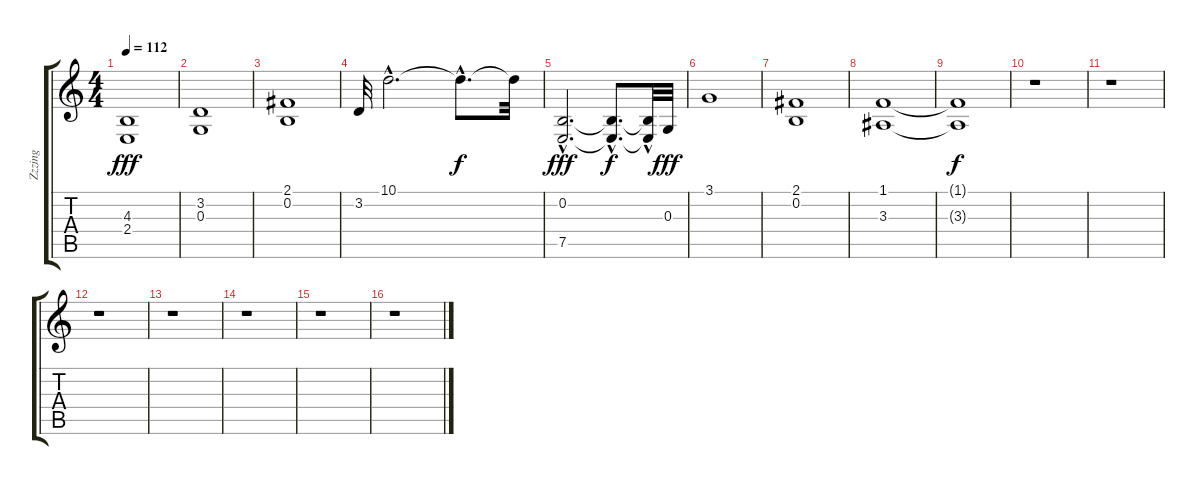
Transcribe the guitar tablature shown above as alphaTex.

\track ("Zzzing" "Zzzing") {instrument fx1rain}
\staff {score tabs}
\tuning (E4 B3 G3 D3 A2 E2) {hide}
\ts (4 4)
\tempo 112
\clef g2
\ks c
(4.3 2.4).1{dy fff} |
(3.2 0.3).1 |
(2.1 0.2).1 |
3.2.32 10.1{hac}.2{d} 10.1{hac t}.8{d dy f} 10.1{t}.32 |
(0.2{hac} 7.5{hac}).2{d dy fff} (0.2{hac t} 7.5{hac t}).8{d dy f} (0.2{hac t} 7.5{hac t}).32 0.3.32{dy fff} |
3.1.1 |
(2.1 0.2).1 |
(1.1 3.3).1 |
(1.1{t} 3.3{t}).1{dy f} |
r.1 |
r.1 |
r.1 |
r.1 |
r.1 |
r.1 |
r.1
